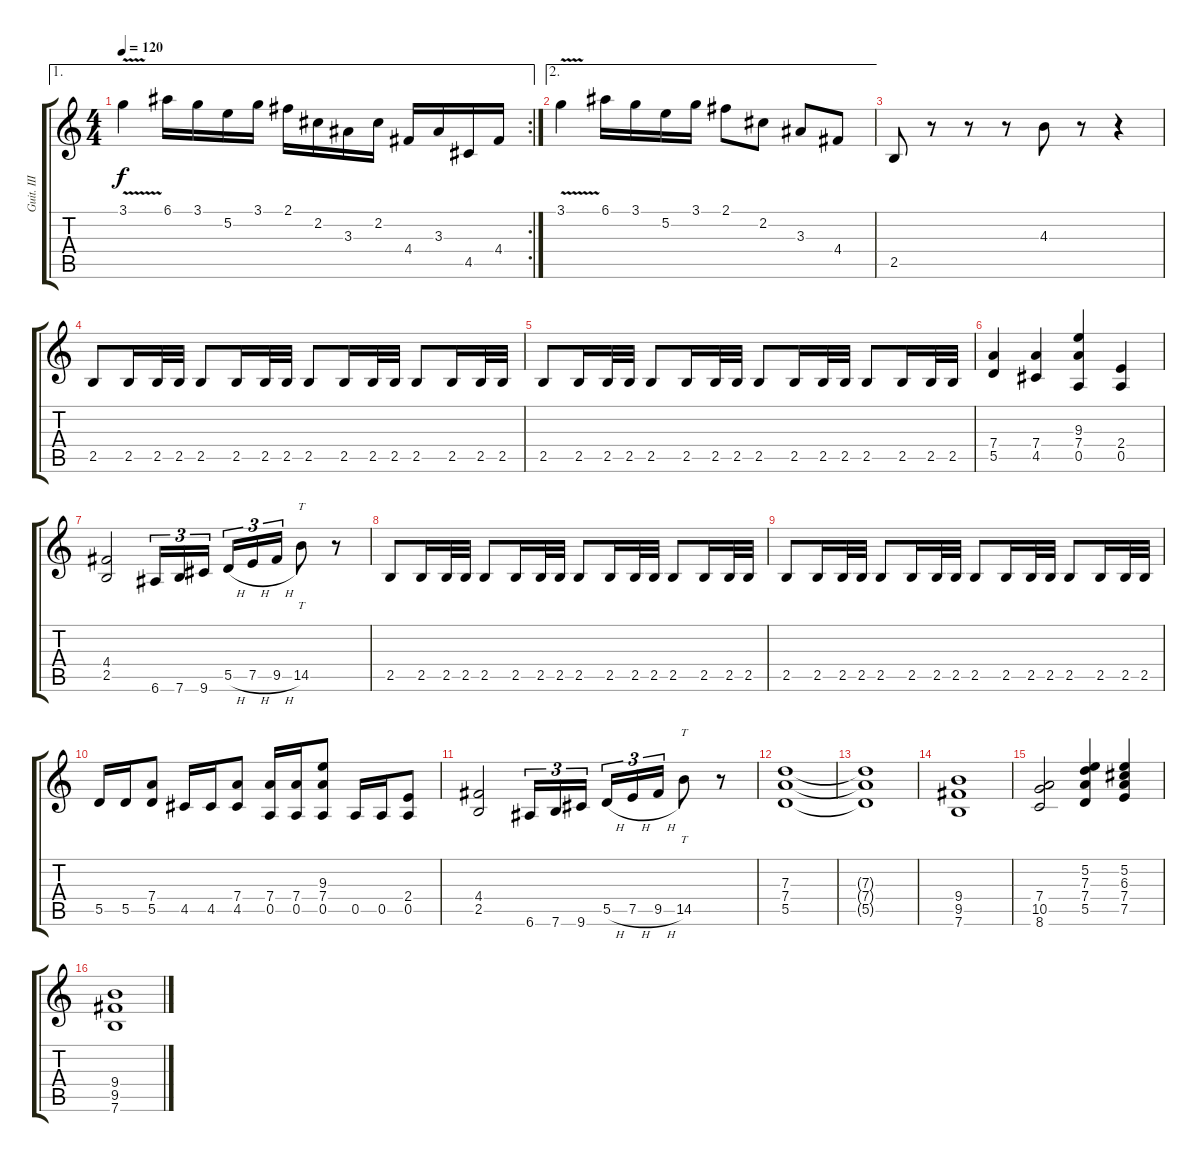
\track ("Guit. III" "Guit. III") {instrument overdrivenguitar}
\staff {score tabs}
\tuning (E4 B3 G3 D3 A2 E2) {hide}
\ae 1
\rc 2
\ts (4 4)
\tempo 120
\clef g2
\ks c
3.1{v}.4{dy f} 6.1.16 3.1.16 5.2.16 3.1.16 2.1.16 2.2.16 3.3.16 2.2.16 4.4.16 3.3.16 4.5.16 4.4.16 |
\ae 2
3.1{v}.4 6.1.16 3.1.16 5.2.16 3.1.16 2.1.8 2.2.8 3.3.8 4.4.8 |
2.5.8 r.8 r.8 r.8 4.3.8 r.8 r.4 |
2.5.8 2.5.16 2.5.32 2.5.32 2.5.8 2.5.16 2.5.32 2.5.32 2.5.8 2.5.16 2.5.32 2.5.32 2.5.8 2.5.16 2.5.32 2.5.32 |
2.5.8 2.5.16 2.5.32 2.5.32 2.5.8 2.5.16 2.5.32 2.5.32 2.5.8 2.5.16 2.5.32 2.5.32 2.5.8 2.5.16 2.5.32 2.5.32 |
(7.4 5.5).4 (7.4 4.5).4 (9.3 7.4 0.5).4 (2.4 0.5).4 |
(4.4 2.5).2 6.6.16{tu (3 2)} 7.6.16{tu (3 2)} 9.6.16{tu (3 2)} 5.5{h}.16{tu (3 2)} 7.5{h}.16{tu (3 2)} 9.5{h}.16{tu (3 2)} 14.5.8{tt} r.8 |
2.5.8 2.5.16 2.5.32 2.5.32 2.5.8 2.5.16 2.5.32 2.5.32 2.5.8 2.5.16 2.5.32 2.5.32 2.5.8 2.5.16 2.5.32 2.5.32 |
2.5.8 2.5.16 2.5.32 2.5.32 2.5.8 2.5.16 2.5.32 2.5.32 2.5.8 2.5.16 2.5.32 2.5.32 2.5.8 2.5.16 2.5.32 2.5.32 |
5.5.16 5.5.16 (7.4 5.5).8 4.5.16 4.5.16 (7.4 4.5).8 (7.4 0.5).16 (7.4 0.5).16 (9.3 7.4 0.5).8 0.5.16 0.5.16 (2.4 0.5).8 |
(4.4 2.5).2 6.6.16{tu (3 2)} 7.6.16{tu (3 2)} 9.6.16{tu (3 2)} 5.5{h}.16{tu (3 2)} 7.5{h}.16{tu (3 2)} 9.5{h}.16{tu (3 2)} 14.5.8{tt} r.8 |
(7.3 7.4 5.5).1 |
(7.3{t} 7.4{t} 5.5{t}).1 |
(9.4 9.5 7.6).1 |
(7.4 10.5 8.6).2 (5.2 7.3 7.4 5.5).4 (5.2 6.3 7.4 7.5).4 |
(9.4 9.5 7.6).1
